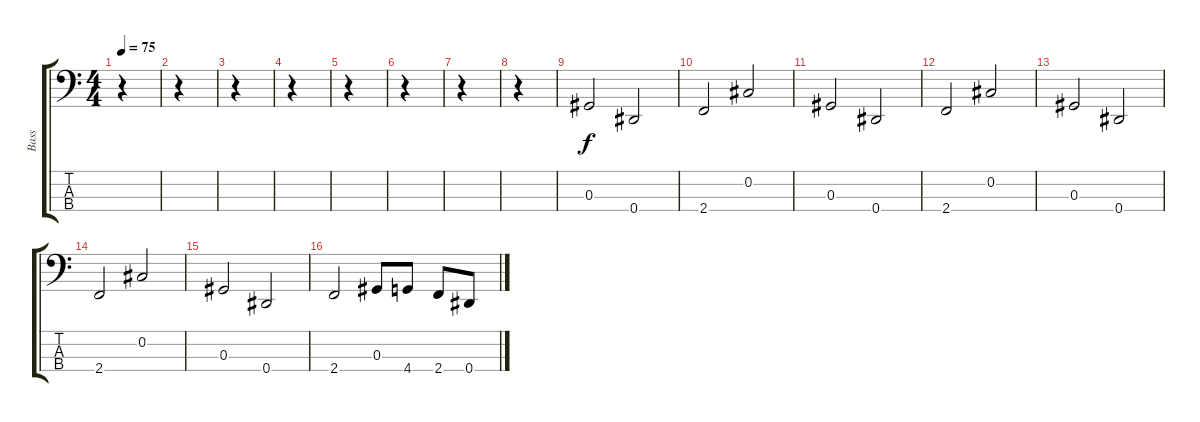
\track ("Bass" "Bass") {instrument electricbassfinger}
\staff {score tabs}
\tuning (Gb2 Db2 Ab1 Eb1) {hide}
\ts (4 4)
\tempo 75
\clef f4
\ks c
r.4{dy f} |
r.4 |
r.4 |
r.4 |
r.4 |
r.4 |
r.4 |
r.4 |
0.3.2 0.4.2 |
2.4.2 0.2.2 |
0.3.2 0.4.2 |
2.4.2 0.2.2 |
0.3.2 0.4.2 |
2.4.2 0.2.2 |
0.3.2 0.4.2 |
2.4.2 0.3.8 4.4.8 2.4.8 0.4.8
